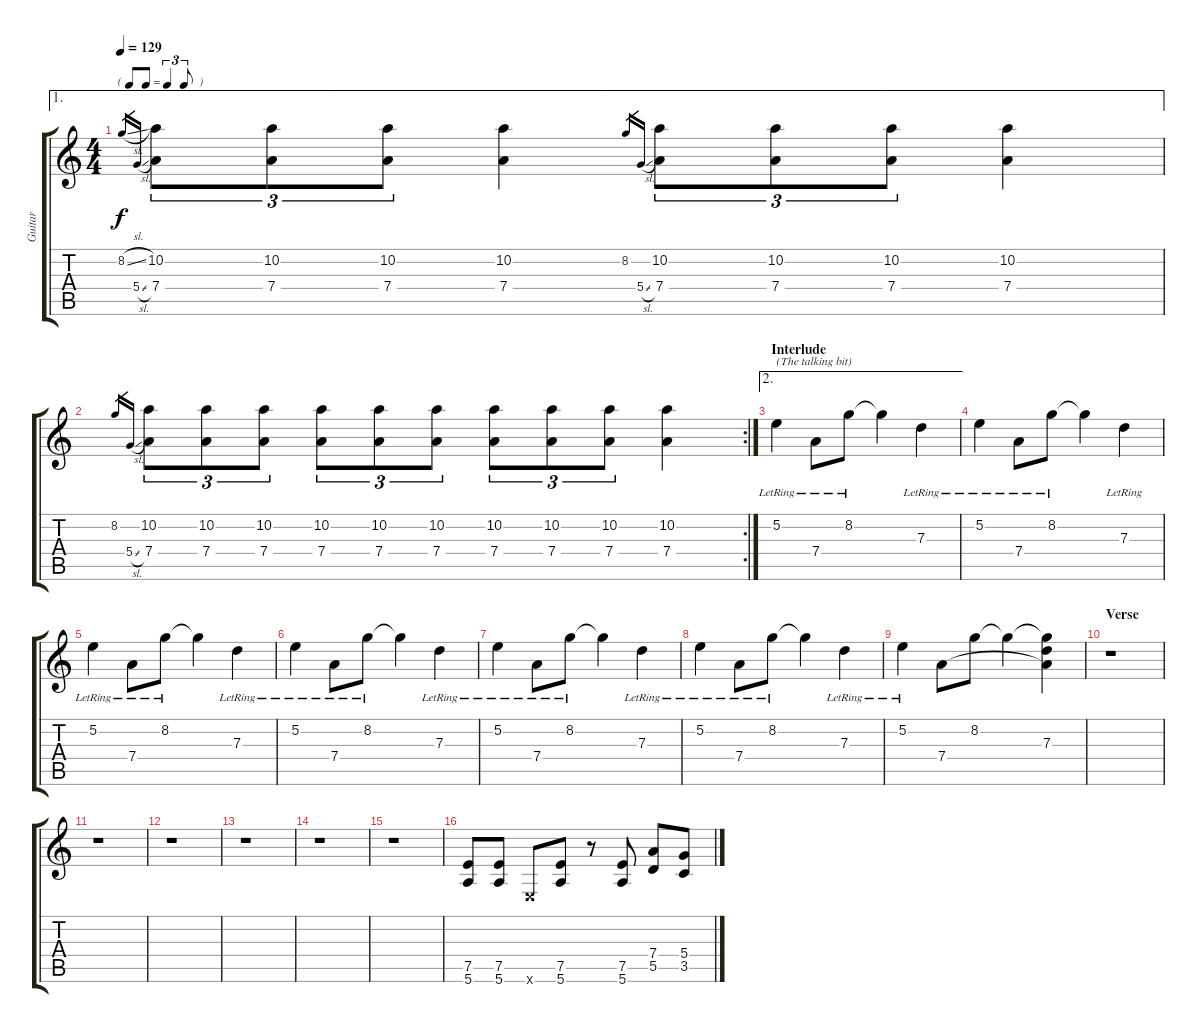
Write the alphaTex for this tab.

\track ("Guitar" "Guitar") {instrument distortionguitar}
\staff {score tabs}
\tuning (E4 B3 G3 D3 A2 E2) {hide}
\ae 1
\ts (4 4)
\tf triplet8th
\tempo 129
\clef g2
\ks c
8.2{sl}.16{gr dy f} 5.4{sl}.16{gr} (10.2 7.4).8{tu (3 2)} (10.2 7.4).8{tu (3 2)} (10.2 7.4).8{tu (3 2)} (10.2 7.4).4 8.2.16{gr} 5.4{sl}.16{gr} (10.2 7.4).8{tu (3 2)} (10.2 7.4).8{tu (3 2)} (10.2 7.4).8{tu (3 2)} (10.2 7.4).4 |
\rc 2
8.2.16{gr} 5.4{sl}.16{gr} (10.2 7.4).8{tu (3 2)} (10.2 7.4).8{tu (3 2)} (10.2 7.4).8{tu (3 2)} (10.2 7.4).8{tu (3 2)} (10.2 7.4).8{tu (3 2)} (10.2 7.4).8{tu (3 2)} (10.2 7.4).8{tu (3 2)} (10.2 7.4).8{tu (3 2)} (10.2 7.4).8{tu (3 2)} (10.2 7.4).4 |
\ae 2
\section ("" "Interlude")
5.2{lr}.4{txt "(The talking bit)" volume 11} 7.4{lr}.8 8.2{lr}.8 8.2{t}.4 7.3{lr}.4 |
5.2{lr}.4 7.4{lr}.8 8.2{lr}.8 8.2{t}.4 7.3{lr}.4 |
5.2{lr}.4 7.4{lr}.8 8.2{lr}.8 8.2{t}.4 7.3{lr}.4 |
5.2{lr}.4 7.4{lr}.8 8.2{lr}.8 8.2{t}.4 7.3{lr}.4 |
5.2{lr}.4 7.4{lr}.8 8.2{lr}.8 8.2{t}.4 7.3{lr}.4 |
5.2{lr}.4 7.4{lr}.8 8.2{lr}.8 8.2{t}.4 7.3{lr}.4 |
5.2{lr}.4 7.4.8 8.2.8 8.2{t}.4 (8.2{t} 7.3 7.4{t}).4 |
\section ("" "Verse")
r.1{volume 13} |
r.1 |
r.1 |
r.1 |
r.1 |
r.1 |
(7.5 5.6).8 (7.5 5.6).8 0.6{x}.8 (7.5 5.6).8 r.8 (7.5 5.6).8 (7.4 5.5).8 (5.4 3.5).8
